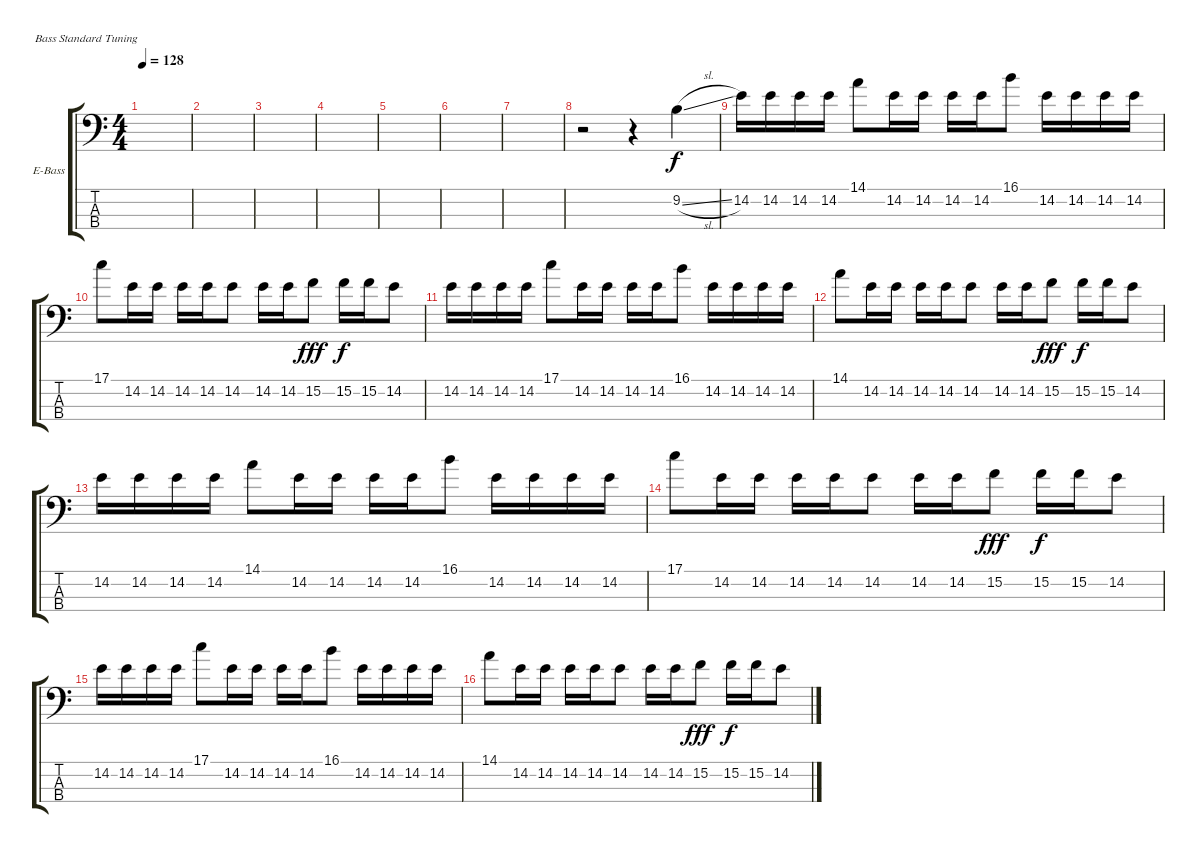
\defaultSystemsLayout 4
\bracketExtendMode groupsimilarinstruments
\firstSystemTrackNameOrientation horizontal
\otherSystemsTrackNameOrientation horizontal
\track ("Cliff Burton (Dist.Bass-1)" "E-Bass") {instrument electricbassfinger}
\staff {score tabs}
\tuning (G2 D2 A1 E1)
\ts (4 4)
\tempo 128
\clef f4
\ks c
|
|
|
|
|
|
|
r.2 r.4 9.2{sl}.4 |
14.2.16 14.2.16 14.2.16 14.2.16 14.1.8 14.2.16 14.2.16 14.2.16 14.2.16 16.1.8 14.2.16 14.2.16 14.2.16 14.2.16 |
17.1.8 14.2.16 14.2.16 14.2.16 14.2.16 14.2.8 14.2.16 14.2.16 15.2.8{dy fff} 15.2.16{dy f} 15.2.16 14.2.8 |
14.2.16 14.2.16 14.2.16 14.2.16 17.1.8 14.2.16 14.2.16 14.2.16 14.2.16 16.1.8 14.2.16 14.2.16 14.2.16 14.2.16 |
14.1.8 14.2.16 14.2.16 14.2.16 14.2.16 14.2.8 14.2.16 14.2.16 15.2.8{dy fff} 15.2.16{dy f} 15.2.16 14.2.8 |
14.2.16 14.2.16 14.2.16 14.2.16 14.1.8 14.2.16 14.2.16 14.2.16 14.2.16 16.1.8 14.2.16 14.2.16 14.2.16 14.2.16 |
17.1.8 14.2.16 14.2.16 14.2.16 14.2.16 14.2.8 14.2.16 14.2.16 15.2.8{dy fff} 15.2.16{dy f} 15.2.16 14.2.8 |
14.2.16 14.2.16 14.2.16 14.2.16 17.1.8 14.2.16 14.2.16 14.2.16 14.2.16 16.1.8 14.2.16 14.2.16 14.2.16 14.2.16 |
14.1.8 14.2.16 14.2.16 14.2.16 14.2.16 14.2.8 14.2.16 14.2.16 15.2.8{dy fff} 15.2.16{dy f} 15.2.16 14.2.8
